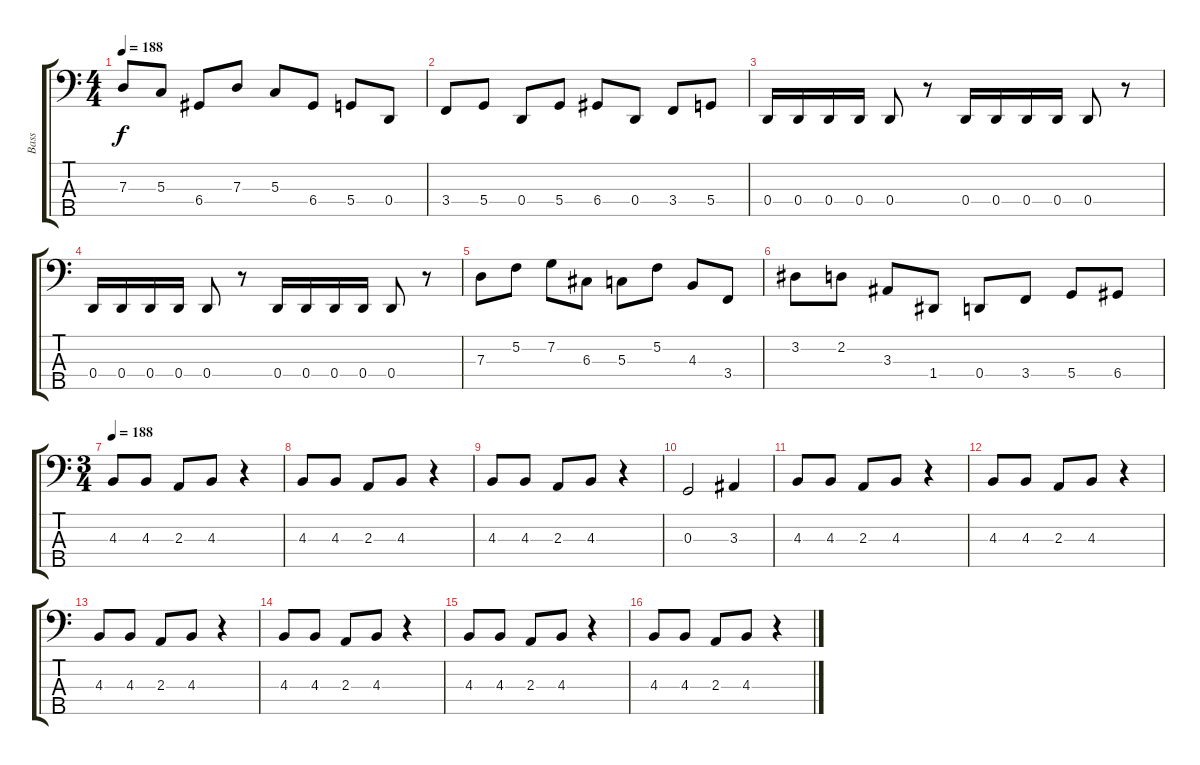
\track ("Bass" "Bass") {instrument electricbassfinger}
\staff {score tabs}
\tuning (F2 C2 G1 D1 A0) {hide}
\ts (4 4)
\tempo 188
\clef f4
\ks c
7.3.8{dy f} 5.3.8 6.4.8 7.3.8 5.3.8 6.4.8 5.4.8 0.4.8 |
3.4.8 5.4.8 0.4.8 5.4.8 6.4.8 0.4.8 3.4.8 5.4.8 |
0.4.16 0.4.16 0.4.16 0.4.16 0.4.8 r.8 0.4.16 0.4.16 0.4.16 0.4.16 0.4.8 r.8 |
0.4.16 0.4.16 0.4.16 0.4.16 0.4.8 r.8 0.4.16 0.4.16 0.4.16 0.4.16 0.4.8 r.8 |
7.3.8 5.2.8 7.2.8 6.3.8 5.3.8 5.2.8 4.3.8 3.4.8 |
3.2.8 2.2.8 3.3.8 1.4.8 0.4.8 3.4.8 5.4.8 6.4.8 |
\ts (3 4)
\tempo 188
4.3.8 4.3.8 2.3.8 4.3.8 r.4 |
4.3.8 4.3.8 2.3.8 4.3.8 r.4 |
4.3.8 4.3.8 2.3.8 4.3.8 r.4 |
0.3.2 3.3.4 |
4.3.8 4.3.8 2.3.8 4.3.8 r.4 |
4.3.8 4.3.8 2.3.8 4.3.8 r.4 |
4.3.8 4.3.8 2.3.8 4.3.8 r.4 |
4.3.8 4.3.8 2.3.8 4.3.8 r.4 |
4.3.8 4.3.8 2.3.8 4.3.8 r.4 |
4.3.8 4.3.8 2.3.8 4.3.8 r.4
